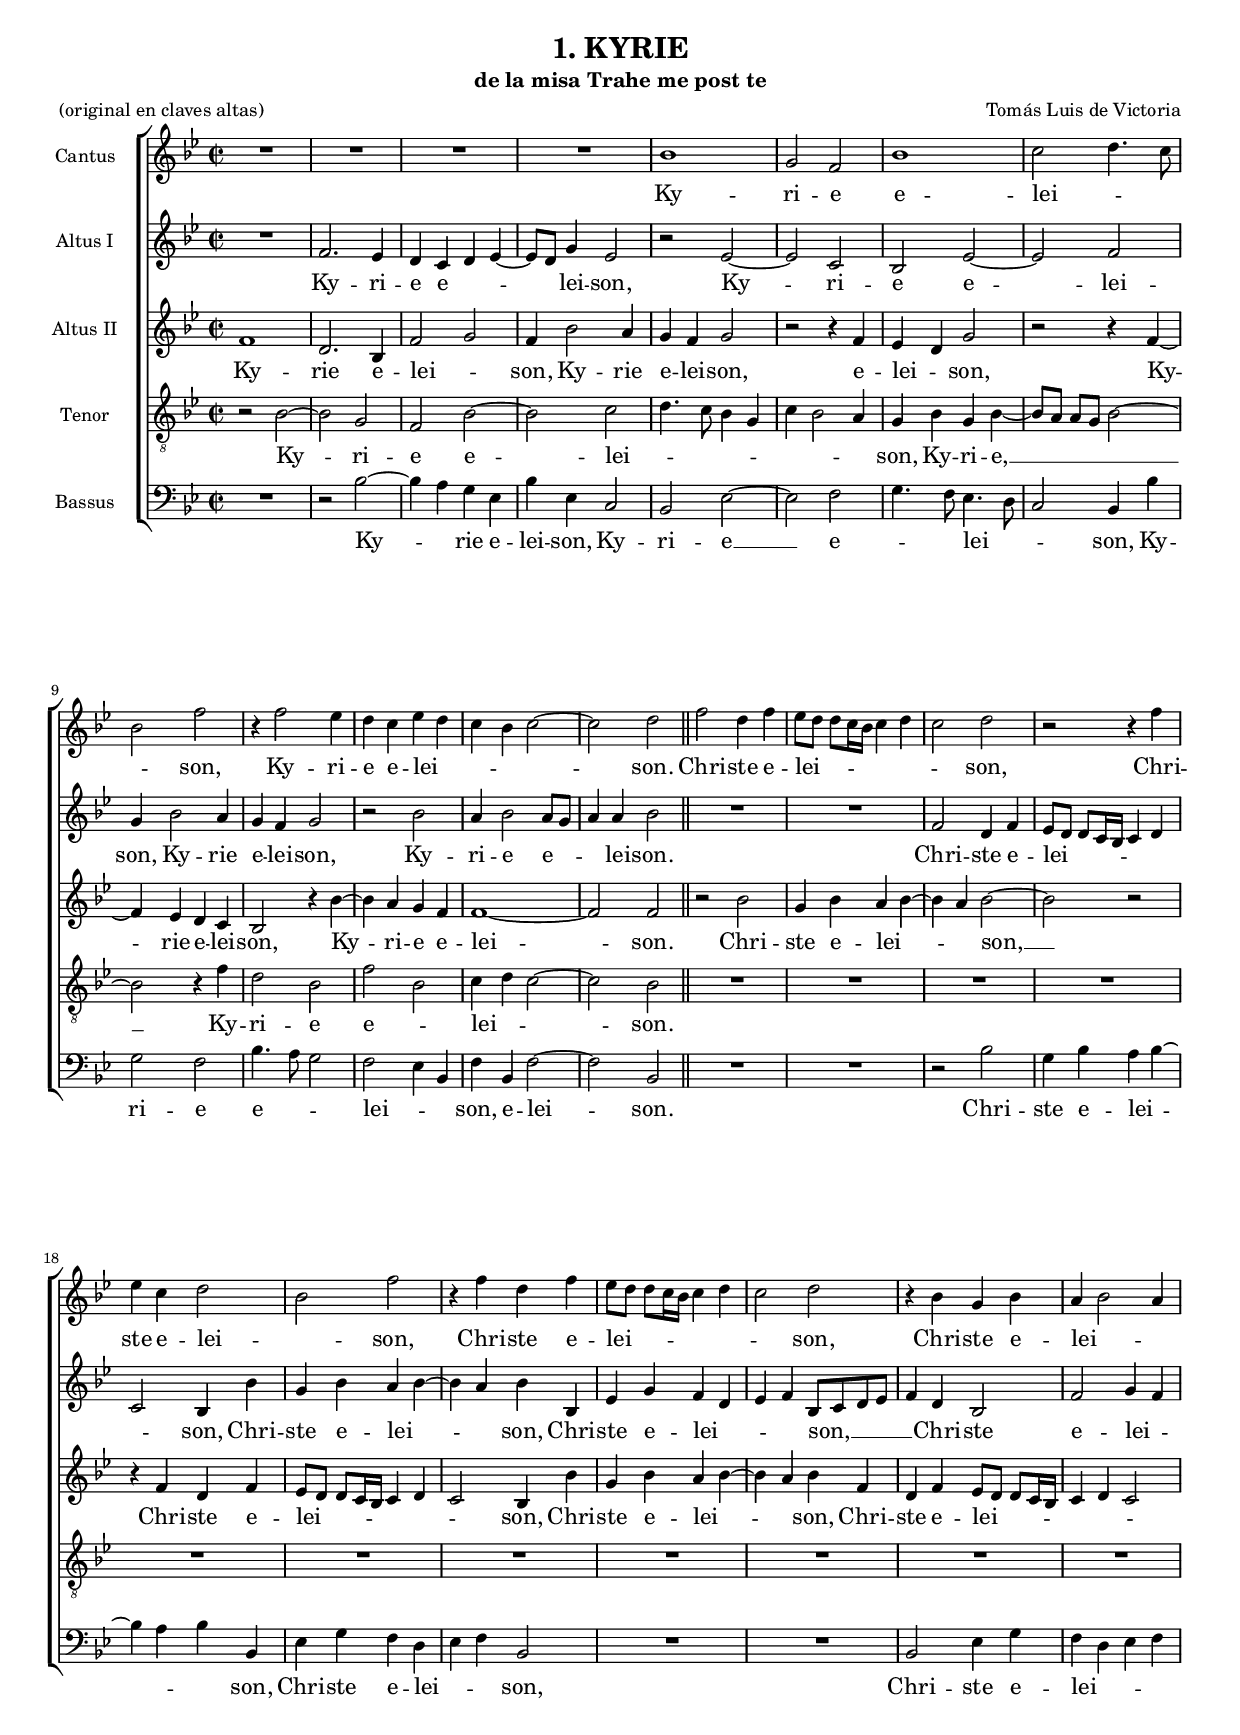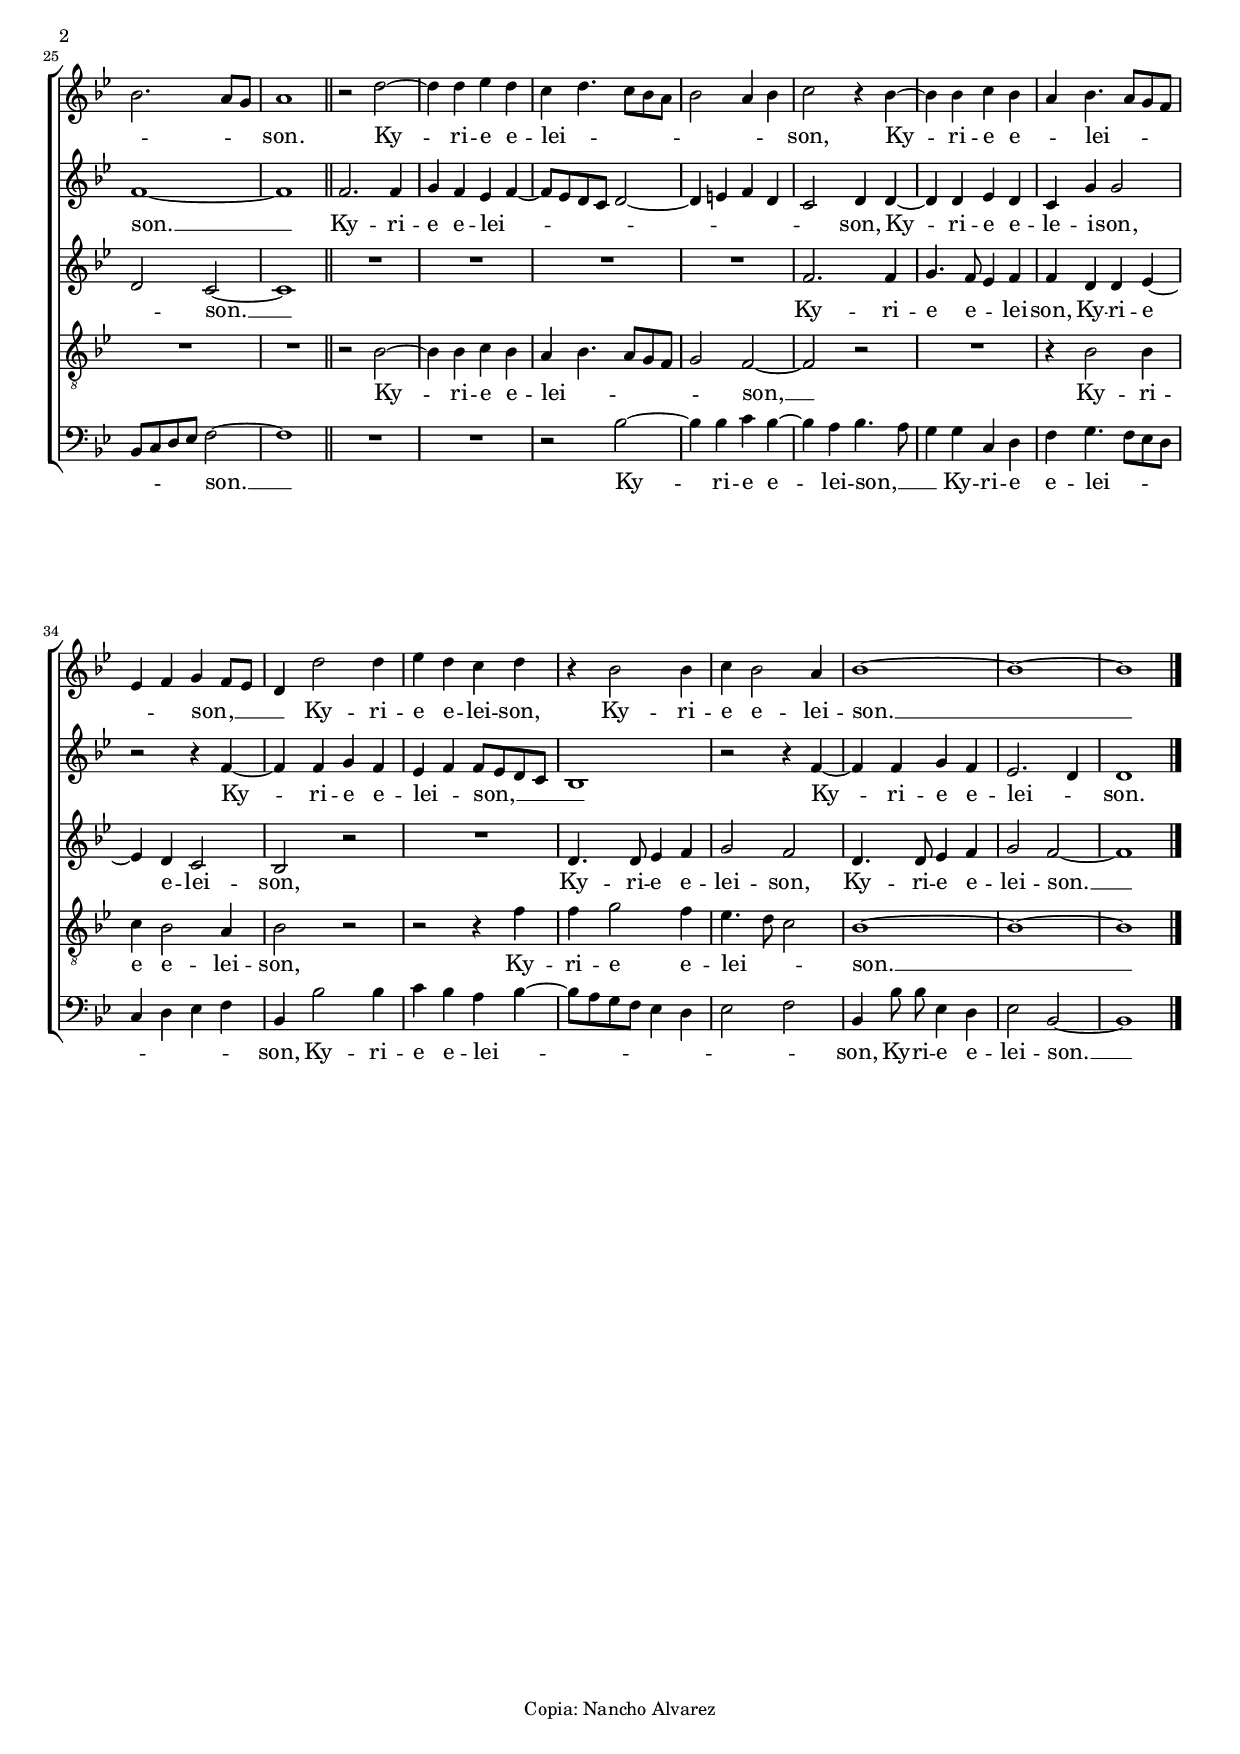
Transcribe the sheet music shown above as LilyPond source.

\version "2.12.0"
#(set-global-staff-size 16)

italicas=\override LyricText   #'font-shape = #'italic
rectas=\override LyricText   #'font-shape = #'upright


\header{
  composer="Tomás Luis de Victoria"
  title="1. KYRIE"
  subtitle="de la misa Trahe me post te"
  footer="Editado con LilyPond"
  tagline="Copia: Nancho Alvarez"
  poet = "(original en claves altas)"
}



%%%%%%%%%%%%%%%%%%%%%%%%%%%%%%%%%%%%%%%%%%%%%%%%%%%%%%%%%%%%%%%%%%%%%%%%%%%%%5

global={ \key bes \major \time 2/2  }


cantus={
  \transpose c' bes {
    R1*4/4 |
    R1*4/4 |
    R1*4/4 |
    R1*4/4 |
    %5
    c''1 |
    a'2 g' |
    c''1 |
    d''2 e''4. d''8 |
    c''2 g'' |
    %10
    r4 g''2 f''4 |
    e'' d'' f'' e'' |
    d'' c'' d''2 ~ |
    d'' e'' \bar "||" 
    g'' e''4 g'' |
    %15
    f''8[ e'']  e''[ d''16 c''] d''4 e'' |
    d''2 e'' |
    r r4 g'' |
    f'' d'' e''2 |
    c'' g'' |
    %20
    r4 g'' e'' g'' |
    f''8[ e'']  e''[ d''16 c''] d''4 e'' |
    d''2 e'' |
    r4 c'' a' c'' |
    b' c''2 b'4 |
    %25
    c''2. b'8 a' |
    b'1 \bar "||"
    r2 e'' ~ |
    e''4 e'' f'' e'' |
    d'' e''4. d''8 c'' b' |
    %30
    c''2 b'4 c'' |
    d''2 r4 c'' ~ |
    c'' c'' d'' c'' |
    b' c''4. b'8 a' g' |
    f'4 g' a' g'8 f' |
    %35
    e'4 e''2 e''4 |
    f'' e'' d'' e'' |
    r c''2 c''4 |
    d'' c''2 b'4 |
    c''1 ~ |
    %40
    c'' ~ |
    c'' \bar "|."
  }
}

altus={
  \transpose c' bes {
    R1*4/4 |
    g'2. f'4 |
    e' d' e' f' ~ |
    f'8 e' a'4 f'2 |
    %5
    r f' ~ |
    f' d' |
    c' f' ~ |
    f' g' |
    a'4 c''2 b'4 |
    %10
    a' g' a'2 |
    r c'' |
    b'4 c''2 b'8 a' |
    b'4 b' c''2 |
    R1*4/4 |
    %15
    R1*4/4 |
    g'2 e'4 g' |
    f'8[ e']  e'[ d'16 c'] d'4 e' |
    d'2 c'4 c'' |
    a' c'' b' c'' ~ |
    %20
    c'' b' c'' c' |
    f' a' g' e' |
    f' g' c'8 d' e' f' |
    g'4 e' c'2 |
    g' a'4 g' |
    %25
    g'1 ~ |
    g' |
    g'2. g'4 |
    a' g' f' g' ~ |
    g'8 f' e' d' e'2 ~ |
    %30
    e'4 fis' g' e' |
    d'2 e'4 e' ~ |
    e' e' f' e' |
    d' a' a'2 |
    r r4 g' ~ |
    %35
    g' g' a' g' |
    f' g' g'8 f' e' d' |
    c'1 |
    r2 r4 g' ~ |
    g' g' a' g' |
    %40
    f'2. e'4 |
    e'1
  }
}

altusdos= {
  \transpose c' bes {
    g'1 |
    e'2. c'4 |
    g'2 a' |
    g'4 c''2 b'4 |
    %5
    a' g' a'2 |
    r r4 g' |
    f' e' a'2 |
    r r4 g' ~ |
    g' f' e' d' |
    %10
    c'2 r4 c'' ~ |
    c'' b' a' g' |
    g'1 ~ |
    g'2 g' |
    r c'' |
    %15
    a'4 c'' b' c'' ~ |
    c'' b' c''2 ~ |
    c'' r |
    r4 g' e' g' |
    f'8[ e']  e'[ d'16 c'] d'4 e' |
    %20
    d'2 c'4 c'' |
    a' c'' b' c'' ~ |
    c'' b' c'' g' |
    e' g'  f'8[ e']  e'[ d'16 c'] |
    d'4 e' d'2 |
    %25
    e' d' ~ |
    d'1 |
    R1*4/4 |
    R1*4/4 |
    R1*4/4 |
    %30
    R1*4/4 |
    g'2. g'4 |
    a'4. g'8 f'4 g' |
    g' e' e' f' ~ |
    f' e' d'2 |
    %35
    c' r |
    R1*4/4 |
    e'4. e'8 f'4 g' |
    a'2 g' |
    e'4. e'8 f'4 g' |
    %40
    a'2 g' ~ |
    g'1
  }
}

tenor= {
  \transpose c' bes {
    r2 c' ~ |
    c' a |
    g c' ~ |
    c' d' |
    %5
    e'4. d'8 c'4 a |
    d' c'2 b4 |
    a c' a c' ~ |
    c'8[ b]  b[ a] c'2 ~ |
    c' r4 g' |
    %10
    e'2 c' |
    g' c' |
    d'4 e' d'2 ~ |
    d' c' |
    R1*4/4 |
    %15
    R1*4/4 |
    R1*4/4 |
    R1*4/4 |
    R1*4/4 |
    R1*4/4 |
    %20
    R1*4/4 |
    R1*4/4 |
    R1*4/4 |
    R1*4/4 |
    R1*4/4 |
    %25
    R1*4/4 |
    R1*4/4 |
    r2 c' ~ |
    c'4 c' d' c' |
    b c'4. b8 a g |
    %30
    a2 g ~ |
    g r |
    R1*4/4 |
    r4 c'2 c'4 |
    d' c'2 b4 |
    %35
    c'2 r |
    r r4 g' |
    g' a'2 g'4 |
    f'4. e'8 d'2 |
    c'1 ~ |
    %40
    c' ~ |
    c'
  }
}

bassus= {
  \transpose c' bes {
    R1*4/4 |
    r2 c' ~ |
    c'4 b a f |
    c' f d2 |
    %5
    c f ~ |
    f g |
    a4. g8 f4. e8 |
    d2 c4 c' |
    a2 g |
    %10
    c'4. b8 a2 |
    g f4 c |
    g c g2 ~ |
    g c |
    R1*4/4 |
    %15
    R1*4/4 |
    r2 c' |
    a4 c' b c' ~ |
    c' b c' c |
    f a g e |
    %20
    f g c2 |
    R1*4/4 |
    R1*4/4 |
    c2 f4 a |
    g e f g |
    %25
    c8 d e f g2 ~ |
    g1 |
    R1*4/4 |
    R1*4/4 |
    r2 c' ~ |
    %30
    c'4 c' d' c' ~ |
    c' b c'4. b8 |
    a4 a d e |
    g a4. g8 f e |
    d4 e f g |
    %35
    c c'2 c'4 |
    d' c' b c' ~ |
    c'8 b a g f4 e |
    f2 g |
    \set Staff.autoBeaming = ##f
    c4 c'8 c' f4 e |
    %40
    f2 c ~ |
    c1
  }
}

textocantus=\lyricmode{
  Ky -- ri -- e e -- lei -- _ _ _ son,
  Ky -- ri -- e e -- lei -- _ _ _ _ son.
  Chri -- ste e -- lei -- _ _ _ _ _ _ _ son,
  Chri -- ste e -- lei -- _ son,
  Chri -- ste e -- lei -- _ _ _ _ _ _ _ son,
  Chri -- ste e -- lei -- _ _ _ _ _ son.
  Ky -- ri -- e e -- lei -- _ _ _ _ _ _ _ son,
  Ky -- ri -- e e -- _ lei -- _ _ _ _ _ son, __ _ _ _ 
  Ky -- ri -- e e -- lei -- son,
  Ky -- ri -- e e -- lei -- son. __ _
}

textoaltus=\lyricmode{
  Ky -- ri -- e e -- _ _ _ lei -- son,
  Ky -- ri -- e e -- lei -- son,
  Ky -- rie e -- lei -- son,
  Ky -- ri -- e e -- _ _ lei -- son. 
  Chri -- ste e -- lei -- _ _ _ _ _ _ _ son,
  Chri -- ste e -- lei -- _ _ son,
  Chri -- ste e -- lei -- _ _ _ son, __ _ _ _ _ 
  Chri -- ste e -- lei -- _ son. __
  Ky -- ri -- e e -- lei -- _ _ _ _ _ _ _ _ _ son,
  Ky -- ri -- e e -- le -- i -- son,
  Ky -- ri -- e e -- lei -- _ son, __ _ _ _ _ 
  Ky -- ri -- e e -- lei -- _ son.

}

textoaltusdos=\lyricmode{
  Ky -- rie e -- lei -- _ son,
  Ky -- rie e -- lei -- son,
  e -- lei -- _ son,
  Ky -- rie e -- lei -- son,
  Ky -- ri -- e e -- lei -- son.
  Chri -- ste e -- lei -- _ _ son, __
  Chri -- ste e -- lei -- _ _ _ _ _ _ _ son,
  Chri -- ste e -- lei -- _ _ son,
  Chri -- ste e -- lei -- _ _ _ _ _ _ _ _ son. __
  Ky -- ri -- e e -- _ lei -- son,
  Ky -- ri -- e e -- lei -- son,
  Ky -- ri -- e e -- lei -- son,
  Ky -- ri -- e e -- lei -- son. __

}

textotenor=\lyricmode{
  Ky -- ri -- e e -- lei -- _ _ _ _ _ _ _ son,
  Ky -- ri -- e, __ _ _ _ _  
  Ky -- ri -- e e -- _ lei -- _ _ son. 
  Ky -- ri -- e e -- lei -- _ _ _ _ _ son, __
  Ky -- ri -- e e -- lei -- son,
  Ky -- ri -- e e -- lei -- _ _ son. __  
}

textobassus=\lyricmode{
  Ky -- _ rie e -- lei -- son,
  Ky -- ri -- e __ e -- _ _ lei -- _ _ son,
  Ky -- ri -- e e -- _ _ lei -- _ _ son,
  e -- lei -- son.
  Chri -- ste e -- lei -- _ _ _ son,
  Chri -- ste e -- lei -- _ _ son,
  Chri -- ste e -- lei -- _ _ _ _ _ _ _ son. __
  Ky -- ri -- e e -- lei -- son, __ _ _
  Ky -- ri -- e e -- lei -- _ _ _ _ _ _ _ son,
  Ky -- ri -- e e -- lei -- _ _ _ _ _ _ _ _ son,
  Ky -- ri -- e e -- lei -- son. __
}

\score {
  \new ChoirStaff <<
    \new Staff = "v1" {
      \set Staff.instrumentName = "Cantus  "
      \clef treble
      \new Voice = "v1" {
        \global
        \cantus
      }
    }
    \new Lyrics = "v1"

    \context Lyrics="v1" {
      \lyricsto "v1" {
        \textocantus
      }
    }

    \new Staff = "v2" {
      \set Staff.instrumentName = "Altus I  "
      \clef treble
      \new Voice = "v2" {
        \global
        \altus
      }
    }
    \new Lyrics = "v2"

    \context Lyrics="v2" {
      \lyricsto "v2" {
        \textoaltus
      }
    }

    \new Staff = "v3" {
      \set Staff.instrumentName = "Altus II  "
      \clef treble
      \new Voice = "v3" {
        \global
        \altusdos
      }
    }
    \new Lyrics = "v3"

    \context Lyrics="v3" {
      \lyricsto "v3" {
        \textoaltusdos
      }
    }

    \new Staff = "v4" {
      \set Staff.instrumentName = "Tenor  "
      \clef "G_8"
      \new Voice = "v4" {
        \global
        \tenor
      }
    }
    \new Lyrics = "v4"

    \context Lyrics="v4" {
      \lyricsto "v4" {
        \textotenor
      }
    }

    \new Staff = "v5" {
      \set Staff.instrumentName = "Bassus  "
      \clef bass
      \new Voice = "v5" {
        \global
        \bassus
      }
    }
    
    \context Lyrics="v5" {
      \lyricsto "v5" {
        \textobassus
      }
    }
  >>
}


\layout {
  line-width=19.0 \cm
  interscoreline= 0.0 \cm
  interscorelinefill= 1.0
  textheight= 26.8 \cm
  %	first-page-number = no
  \context { \Lyrics \override LyricText #'font-size = #2 }
  %	\context { \RemoveEmptyStaffContext }
  \context { \Score \override BarNumber #'padding = #2 }

}



%
\midi {
  \context {
    \Score
    tempoWholesPerMinute = #(ly:make-moment 120 4)
  }
}




